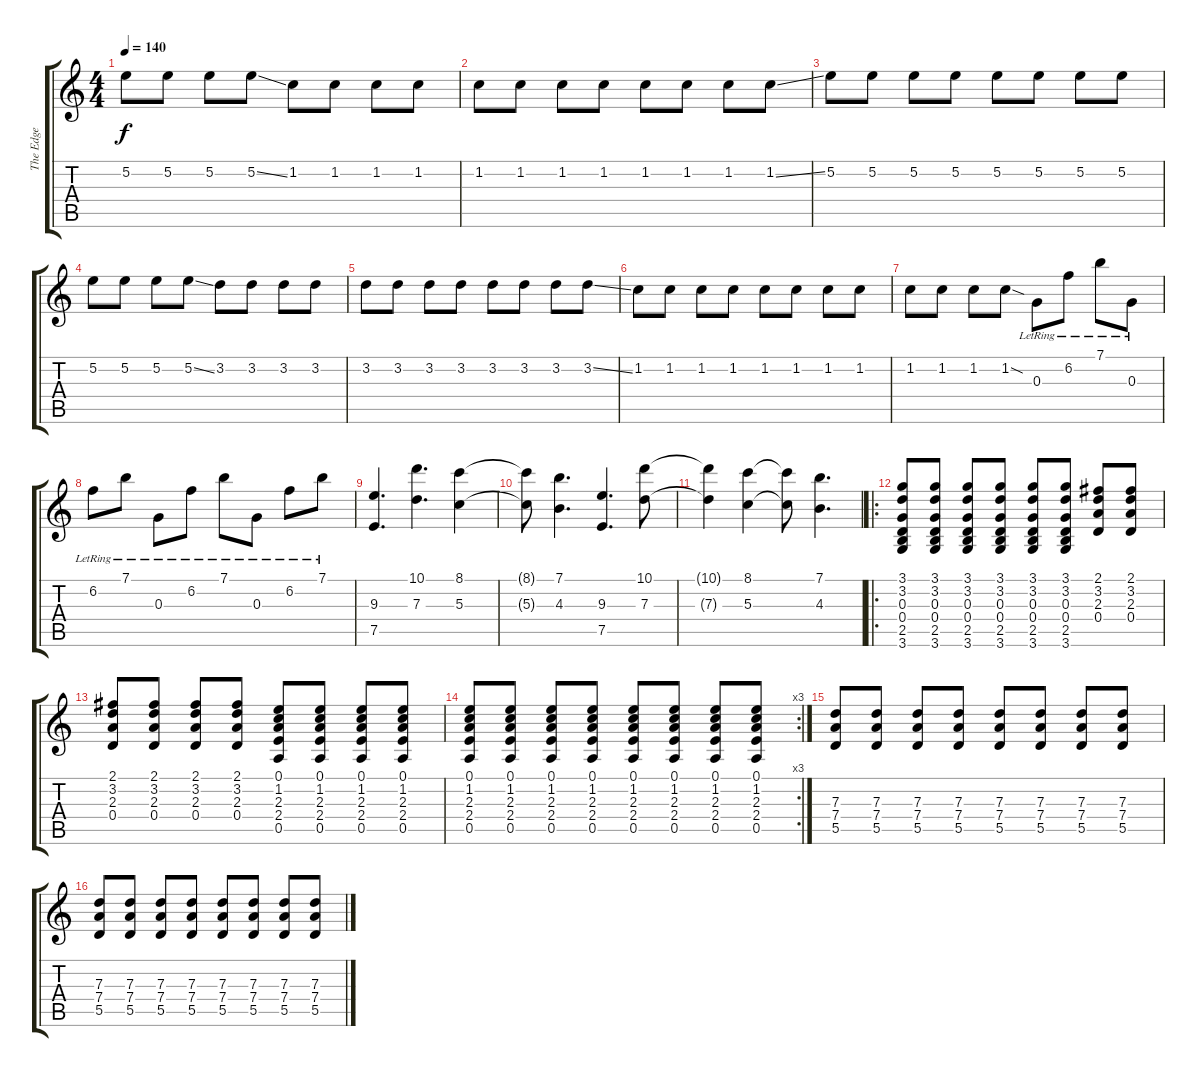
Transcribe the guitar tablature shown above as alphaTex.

\track ("The Edge" "The Edge") {instrument electricguitarclean}
\staff {score tabs}
\tuning (E4 B3 G3 D3 A2 E2) {hide}
\ts (4 4)
\tempo 140
\clef g2
\ks c
5.2.8{dy f} 5.2.8 5.2.8 5.2{ss}.8 1.2.8 1.2.8 1.2.8 1.2.8 |
1.2.8 1.2.8 1.2.8 1.2.8 1.2.8 1.2.8 1.2.8 1.2{ss}.8 |
5.2.8 5.2.8 5.2.8 5.2.8 5.2.8 5.2.8 5.2.8 5.2.8 |
5.2.8 5.2.8 5.2.8 5.2{ss}.8 3.2.8 3.2.8 3.2.8 3.2.8 |
3.2.8 3.2.8 3.2.8 3.2.8 3.2.8 3.2.8 3.2.8 3.2{ss}.8 |
1.2.8 1.2.8 1.2.8 1.2.8 1.2.8 1.2.8 1.2.8 1.2.8 |
1.2.8 1.2.8 1.2.8 1.2{sod}.8 0.3{lr}.8 6.2{lr}.8 7.1{lr}.8 0.3{lr}.8 |
6.2{lr}.8 7.1{lr}.8 0.3{lr}.8 6.2{lr}.8 7.1{lr}.8 0.3{lr}.8 6.2{lr}.8 7.1{lr}.8 |
(9.3 7.5).4{d} (10.1 7.3).4{d} (8.1 5.3).4 |
(8.1{t} 5.3{t}).8 (7.1 4.3).4{d} (9.3 7.5).4{d} (10.1 7.3).8 |
(10.1{t} 7.3{t}).4 (8.1 5.3).4 (8.1{t} 5.3{t}).8 (7.1 4.3).4{d} |
\ro
(3.1 3.2 0.3 0.4 2.5 3.6).8 (3.1 3.2 0.3 0.4 2.5 3.6).8 (3.1 3.2 0.3 0.4 2.5 3.6).8 (3.1 3.2 0.3 0.4 2.5 3.6).8 (3.1 3.2 0.3 0.4 2.5 3.6).8 (3.1 3.2 0.3 0.4 2.5 3.6).8 (2.1 3.2 2.3 0.4).8 (2.1 3.2 2.3 0.4).8 |
(2.1 3.2 2.3 0.4).8 (2.1 3.2 2.3 0.4).8 (2.1 3.2 2.3 0.4).8 (2.1 3.2 2.3 0.4).8 (0.1 1.2 2.3 2.4 0.5).8 (0.1 1.2 2.3 2.4 0.5).8 (0.1 1.2 2.3 2.4 0.5).8 (0.1 1.2 2.3 2.4 0.5).8 |
\rc 3
(0.1 1.2 2.3 2.4 0.5).8 (0.1 1.2 2.3 2.4 0.5).8 (0.1 1.2 2.3 2.4 0.5).8 (0.1 1.2 2.3 2.4 0.5).8 (0.1 1.2 2.3 2.4 0.5).8 (0.1 1.2 2.3 2.4 0.5).8 (0.1 1.2 2.3 2.4 0.5).8 (0.1 1.2 2.3 2.4 0.5).8 |
(7.3 7.4 5.5).8 (7.3 7.4 5.5).8 (7.3 7.4 5.5).8 (7.3 7.4 5.5).8 (7.3 7.4 5.5).8 (7.3 7.4 5.5).8 (7.3 7.4 5.5).8 (7.3 7.4 5.5).8 |
(7.3 7.4 5.5).8 (7.3 7.4 5.5).8 (7.3 7.4 5.5).8 (7.3 7.4 5.5).8 (7.3 7.4 5.5).8 (7.3 7.4 5.5).8 (7.3 7.4 5.5).8 (7.3 7.4 5.5).8
